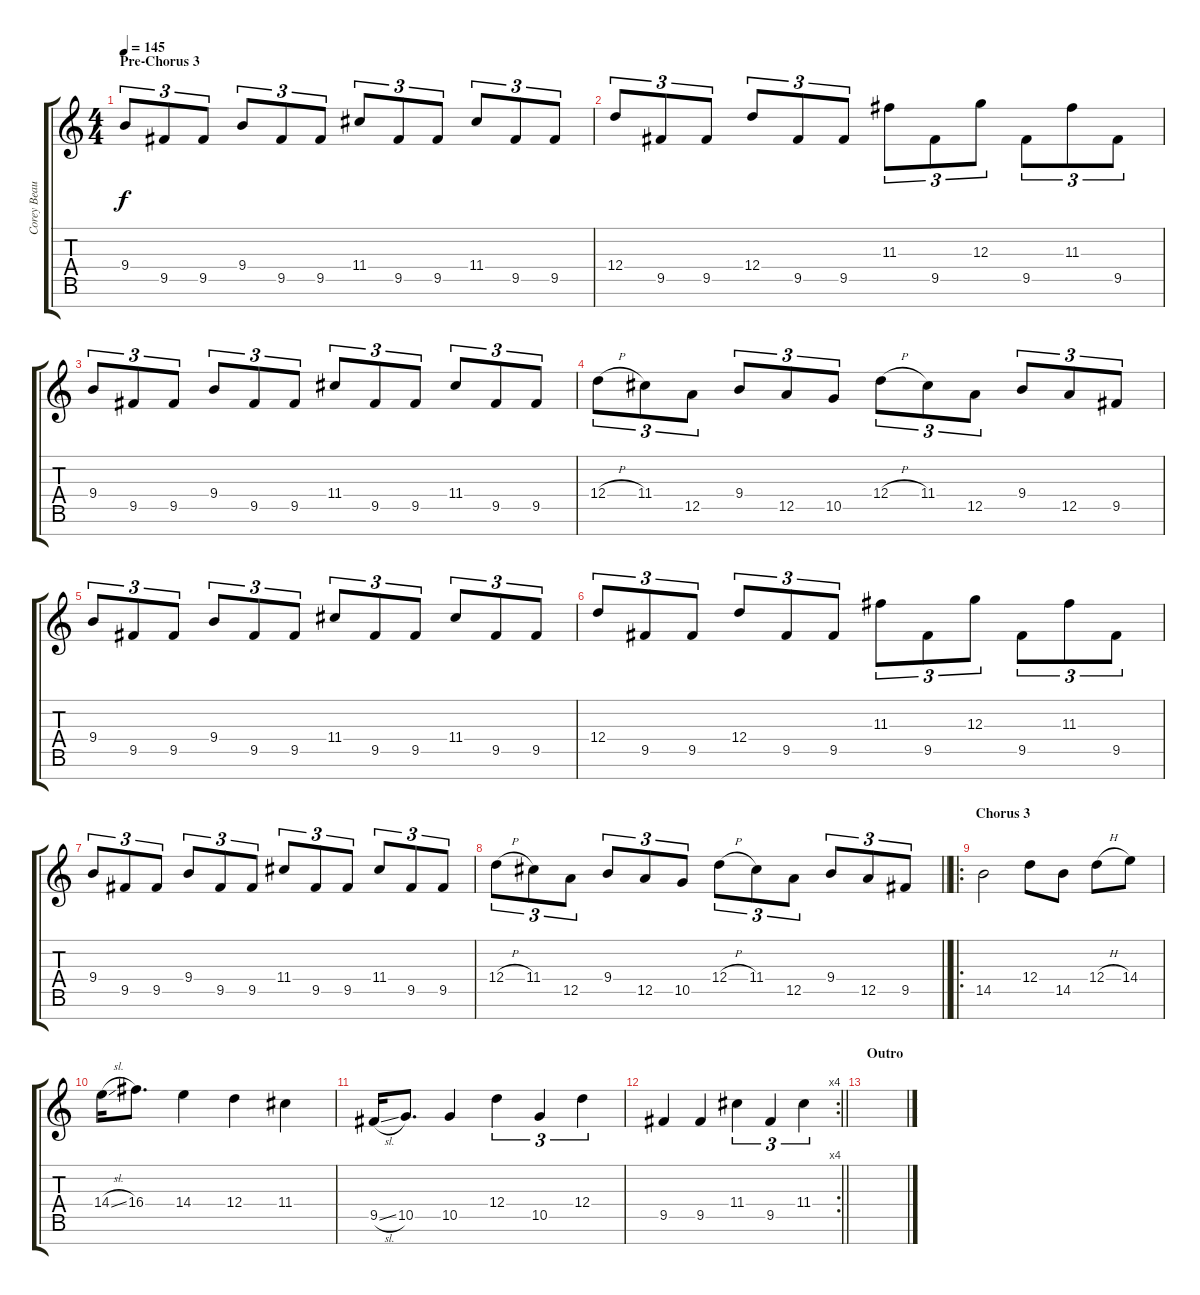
\track ("Corey Beaulieu" "Corey Beau") {instrument distortionguitar}
\staff {score tabs}
\tuning (E4 B3 G3 D3 A2 E2 B1) {hide}
\ts (4 4)
\section ("" "Pre-Chorus 3")
\tempo 145
\clef g2
\ks c
9.4.8{tu (3 2) dy f} 9.5.8{tu (3 2)} 9.5.8{tu (3 2)} 9.4.8{tu (3 2)} 9.5.8{tu (3 2)} 9.5.8{tu (3 2)} 11.4.8{tu (3 2)} 9.5.8{tu (3 2)} 9.5.8{tu (3 2)} 11.4.8{tu (3 2)} 9.5.8{tu (3 2)} 9.5.8{tu (3 2)} |
12.4.8{tu (3 2)} 9.5.8{tu (3 2)} 9.5.8{tu (3 2)} 12.4.8{tu (3 2)} 9.5.8{tu (3 2)} 9.5.8{tu (3 2)} 11.3.8{tu (3 2)} 9.5.8{tu (3 2)} 12.3.8{tu (3 2)} 9.5.8{tu (3 2)} 11.3.8{tu (3 2)} 9.5.8{tu (3 2)} |
9.4.8{tu (3 2)} 9.5.8{tu (3 2)} 9.5.8{tu (3 2)} 9.4.8{tu (3 2)} 9.5.8{tu (3 2)} 9.5.8{tu (3 2)} 11.4.8{tu (3 2)} 9.5.8{tu (3 2)} 9.5.8{tu (3 2)} 11.4.8{tu (3 2)} 9.5.8{tu (3 2)} 9.5.8{tu (3 2)} |
12.4{h}.8{tu (3 2)} 11.4.8{tu (3 2)} 12.5.8{tu (3 2)} 9.4.8{tu (3 2)} 12.5.8{tu (3 2)} 10.5.8{tu (3 2)} 12.4{h}.8{tu (3 2)} 11.4.8{tu (3 2)} 12.5.8{tu (3 2)} 9.4.8{tu (3 2)} 12.5.8{tu (3 2)} 9.5.8{tu (3 2)} |
9.4.8{tu (3 2)} 9.5.8{tu (3 2)} 9.5.8{tu (3 2)} 9.4.8{tu (3 2)} 9.5.8{tu (3 2)} 9.5.8{tu (3 2)} 11.4.8{tu (3 2)} 9.5.8{tu (3 2)} 9.5.8{tu (3 2)} 11.4.8{tu (3 2)} 9.5.8{tu (3 2)} 9.5.8{tu (3 2)} |
12.4.8{tu (3 2)} 9.5.8{tu (3 2)} 9.5.8{tu (3 2)} 12.4.8{tu (3 2)} 9.5.8{tu (3 2)} 9.5.8{tu (3 2)} 11.3.8{tu (3 2)} 9.5.8{tu (3 2)} 12.3.8{tu (3 2)} 9.5.8{tu (3 2)} 11.3.8{tu (3 2)} 9.5.8{tu (3 2)} |
9.4.8{tu (3 2)} 9.5.8{tu (3 2)} 9.5.8{tu (3 2)} 9.4.8{tu (3 2)} 9.5.8{tu (3 2)} 9.5.8{tu (3 2)} 11.4.8{tu (3 2)} 9.5.8{tu (3 2)} 9.5.8{tu (3 2)} 11.4.8{tu (3 2)} 9.5.8{tu (3 2)} 9.5.8{tu (3 2)} |
\barLineRight lightlight
12.4{h}.8{tu (3 2)} 11.4.8{tu (3 2)} 12.5.8{tu (3 2)} 9.4.8{tu (3 2)} 12.5.8{tu (3 2)} 10.5.8{tu (3 2)} 12.4{h}.8{tu (3 2)} 11.4.8{tu (3 2)} 12.5.8{tu (3 2)} 9.4.8{tu (3 2)} 12.5.8{tu (3 2)} 9.5.8{tu (3 2)} |
\ro
\section ("" "Chorus 3")
14.5.2 12.4.8 14.5.8 12.4{h}.8 14.4.8 |
14.4{sl}.16 16.4.8{d} 14.4.4 12.4.4 11.4.4 |
9.5{sl}.16 10.5.8{d} 10.5.4 12.4.4{tu (3 2)} 10.5.4{tu (3 2)} 12.4.4{tu (3 2)} |
\rc 4
\barLineRight lightlight
9.5.4 9.5.4 11.4.4{tu (3 2)} 9.5.4{tu (3 2)} 11.4.4{tu (3 2)} |
\section ("" "Outro")
